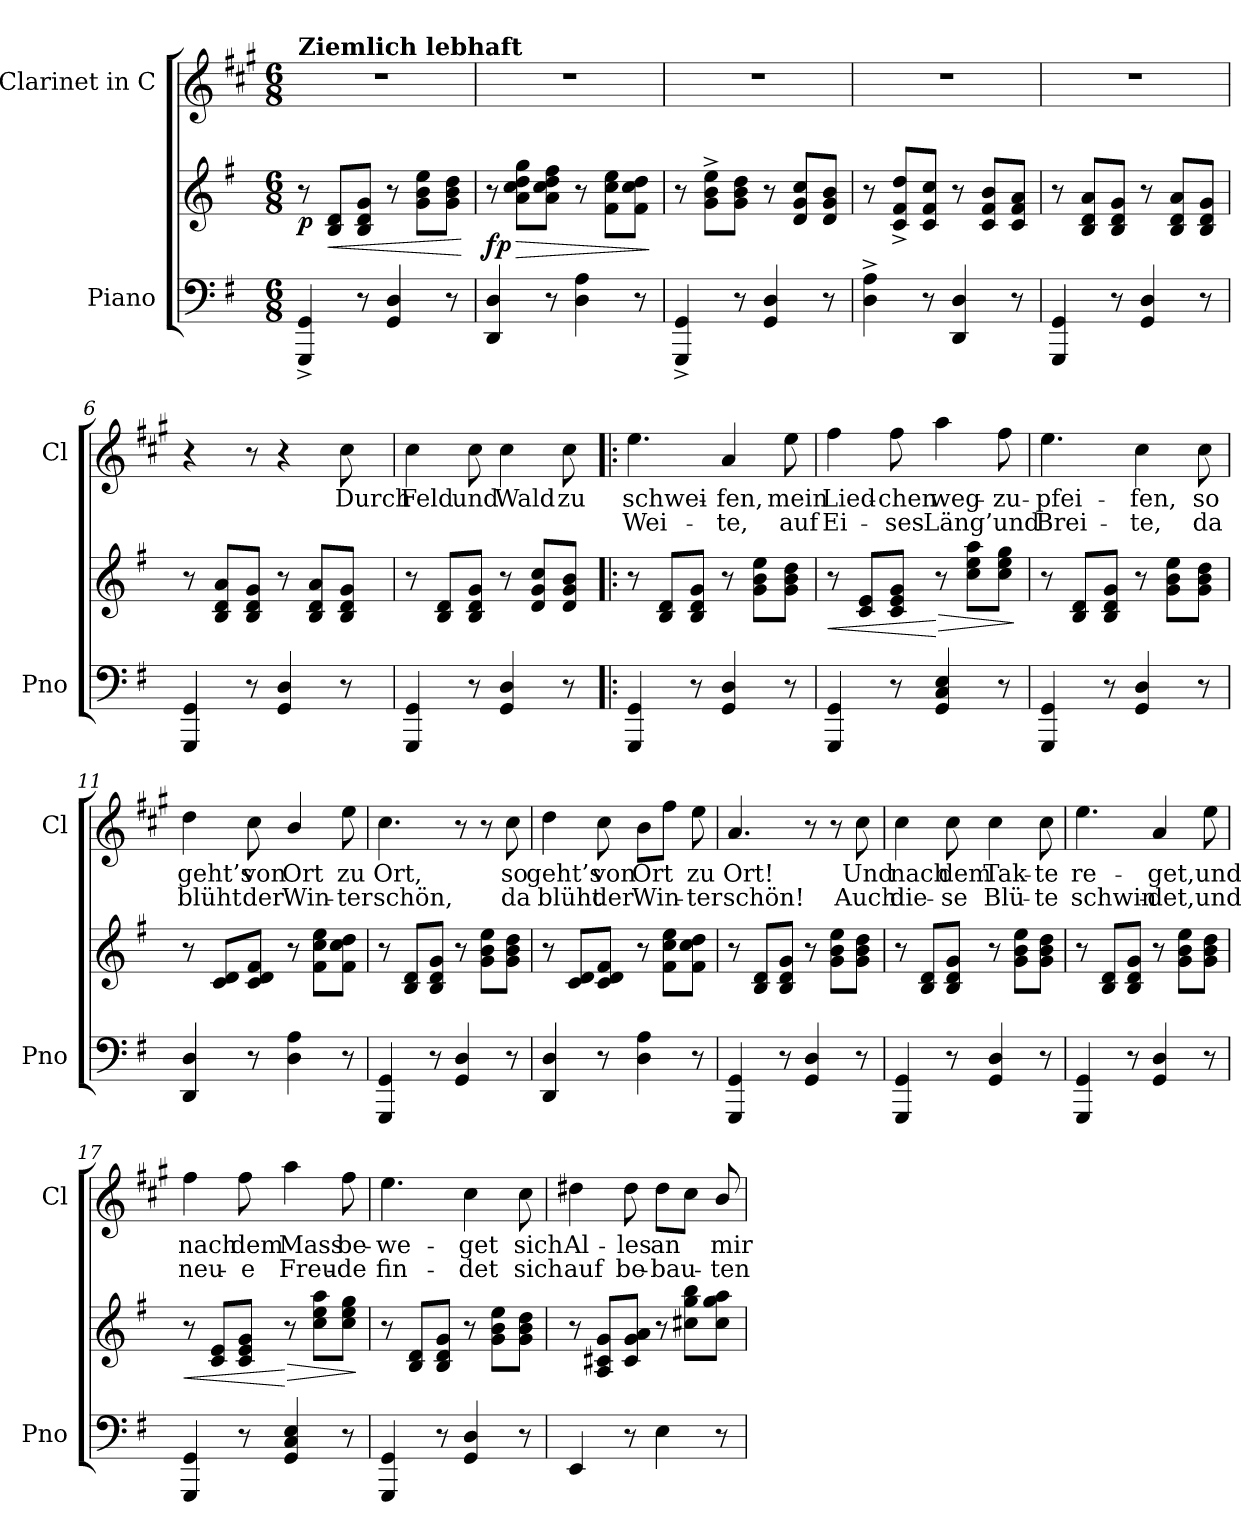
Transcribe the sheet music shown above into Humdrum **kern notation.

**kern	**kern	**dynam	**kern	**text	**text
*part2	*part2	*part2	*part1	*part1	*part1
*staff3	*staff2	*staff2/3	*staff1	*staff1	*staff1
*I"Piano	*	*	*I"Clarinet in C	*	*
*I'Pno	*	*	*I'Cl	*	*
*clefF4	*clefG2	*	*clefG2	*	*
*	*	*	*ITrd1c2	*	*
*k[f#]	*k[f#]	*	*k[f#]	*	*
*M6/8	*M6/8	*	*M6/8	*	*
=1	=1	=1	=1	=1	=1
!	!	!	!LO:TX:a:B:t=Ziemlich lebhaft	!	!
!	!	!LO:DY:b	!	!	!
4GGG/^ 4GG/^	8r	p	2.r	.	.
!	!	!LO:HP:b	!	!	!
.	8B/ 8d/L	<	.	.	.
8r	8B/ 8d/ 8g/J	.	.	.	.
4GG/ 4D/	8r	.	.	.	.
.	8g\ 8b\ 8ee\L	.	.	.	.
8r	8g\ 8b\ 8dd\J	.	.	.	.
.	.	[	.	.	.
=2	=2	=2	=2	=2	=2
!	!	!LO:DY:b	!	!	!
4DD/ 4D/	8r	fp	2.r	.	.
!	!	!LO:HP:b	!	!	!
.	8a\ 8cc\ 8dd\ 8gg\L	>	.	.	.
8r	8a\ 8cc\ 8dd\ 8ff#\J	.	.	.	.
4D\ 4A\	8r	.	.	.	.
.	8f#\ 8cc\ 8ee\L	.	.	.	.
8r	8f#\ 8cc\ 8dd\J	.	.	.	.
.	.	]	.	.	.
=3	=3	=3	=3	=3	=3
4GGG/^ 4GG/^	8r	.	2.r	.	.
.	8g\^ 8b\^ 8ee\^L	.	.	.	.
8r	8g\ 8b\ 8dd\J	.	.	.	.
4GG/ 4D/	8r	.	.	.	.
.	8d/ 8g/ 8cc/L	.	.	.	.
8r	8d/ 8g/ 8b/J	.	.	.	.
=4	=4	=4	=4	=4	=4
4D\^< 4A\^<	8r	.	2.r	.	.
.	8c/^ 8f#/^ 8dd/^L	.	.	.	.
8r	8c/ 8f#/ 8cc/J	.	.	.	.
4DD/ 4D/	8r	.	.	.	.
.	8c/ 8f#/ 8b/L	.	.	.	.
8r	8c/ 8f#/ 8a/J	.	.	.	.
=5	=5	=5	=5	=5	=5
4GGG/ 4GG/	8r	.	2.r	.	.
.	8B/ 8d/ 8a/L	.	.	.	.
8r	8B/ 8d/ 8g/J	.	.	.	.
4GG/ 4D/	8r	.	.	.	.
.	8B/ 8d/ 8a/L	.	.	.	.
8r	8B/ 8d/ 8g/J	.	.	.	.
!!LO:LB:g=z
=6	=6	=6	=6	=6	=6
4GGG/ 4GG/	8r	.	4r	.	.
.	8B/ 8d/ 8a/L	.	.	.	.
8r	8B/ 8d/ 8g/J	.	8r	.	.
4GG/ 4D/	8r	.	4r	.	.
.	8B/ 8d/ 8a/L	.	.	.	.
!	!	!	!	!LO:LY:b	!
8r	8B/ 8d/ 8g/J	.	8b\	Durch	.
=7	=7	=7	=7	=7	=7
!	!	!	!	!LO:LY:b	!
4GGG/ 4GG/	8r	.	4b\	Feld	.
.	8B/ 8d/L	.	.	.	.
!	!	!	!	!LO:LY:b	!
8r	8B/ 8d/ 8g/J	.	8b\	und	.
!	!	!	!	!LO:LY:b	!
4GG/ 4D/	8r	.	4b\	Wald	.
.	8d/ 8g/ 8cc/L	.	.	.	.
!	!	!	!	!LO:LY:b	!
8r	8d/ 8g/ 8b/J	.	8b\	zu	.
=8!|:	=8!|:	=8!|:	=8!|:	=8!|:	=8!|:
!	!	!	!	!LO:LY:b	!LO:LY:b
4GGG/ 4GG/	8r	.	4.dd\	schwei-	Wei-
.	8B/ 8d/L	.	.	.	.
8r	8B/ 8d/ 8g/J	.	.	.	.
!	!	!	!	!LO:LY:b	!LO:LY:b
4GG/ 4D/	8r	.	4g/	-fen,	-te,
.	8g\ 8b\ 8ee\L	.	.	.	.
!	!	!	!	!LO:LY:b	!LO:LY:b
8r	8g\ 8b\ 8dd\J	.	8dd\	mein	auf
=9	=9	=9	=9	=9	=9
!	!	!LO:HP:b	!	!LO:LY:b	!LO:LY:b
4GGG/ 4GG/	8r	<	4ee\	Lied-	Ei-
.	8c/ 8e/L	.	.	.	.
!	!	!	!	!LO:LY:b	!LO:LY:b
8r	8c/ 8e/ 8g/J	.	8ee\	-chen	-ses
!	!	!LO:HP:n=1:b	!	!LO:LY:b	!LO:LY:b
4GG/ 4C/ 4E/	8r	[ >	4gg\	weg-	Läng’
.	8cc\ 8ee\ 8aa\L	.	.	.	.
!	!	!	!	!LO:LY:b	!LO:LY:b
8r	8cc\ 8ee\ 8gg\J	.	8ee\	-zu-	und
.	.	]	.	.	.
=10	=10	=10	=10	=10	=10
!	!	!	!	!LO:LY:b	!LO:LY:b
4GGG/ 4GG/	8r	.	4.dd\	-pfei-	Brei-
.	8B/ 8d/L	.	.	.	.
8r	8B/ 8d/ 8g/J	.	.	.	.
!	!	!	!	!LO:LY:b	!LO:LY:b
4GG/ 4D/	8r	.	4b\	-fen,	-te,
.	8g\ 8b\ 8ee\L	.	.	.	.
!	!	!	!	!LO:LY:b	!LO:LY:b
8r	8g\ 8b\ 8dd\J	.	8b\	so	da
=11	=11	=11	=11	=11	=11
!	!	!	!	!LO:LY:b	!LO:LY:b
4DD/ 4D/	8r	.	4cc\	geht’s	blüht
.	8c/ 8d/L	.	.	.	.
!	!	!	!	!LO:LY:b	!LO:LY:b
8r	8c/ 8d/ 8f#/J	.	8b\	von	der
!	!	!	!	!LO:LY:b	!LO:LY:b
4D\ 4A\	8r	.	4a/	Ort	Win-
.	8f#\ 8cc\ 8ee\L	.	.	.	.
!	!	!	!	!LO:LY:b	!LO:LY:b
8r	8f#\ 8cc\ 8dd\J	.	8dd\	zu	-ter
!!LO:LB:g=z
=12	=12	=12	=12	=12	=12
!	!	!	!	!LO:LY:b	!LO:LY:b
4GGG/ 4GG/	8r	.	4.b\	Ort,	schön,
.	8B/ 8d/L	.	.	.	.
8r	8B/ 8d/ 8g/J	.	.	.	.
4GG/ 4D/	8r	.	8r	.	.
.	8g\ 8b\ 8ee\L	.	8r	.	.
!	!	!	!	!LO:LY:b	!LO:LY:b
8r	8g\ 8b\ 8dd\J	.	8b\	so	da
=13	=13	=13	=13	=13	=13
!	!	!	!	!LO:LY:b	!LO:LY:b
4DD/ 4D/	8r	.	4cc\	geht’s	blüht
.	8c/ 8d/L	.	.	.	.
!	!	!	!	!LO:LY:b	!LO:LY:b
8r	8c/ 8d/ 8f#/J	.	8b\	von	der
!	!	!	!	!LO:LY:b	!LO:LY:b
4D\ 4A\	8r	.	8a\L	Ort	Win-
.	8f#\ 8cc\ 8ee\L	.	8ee\J	.	.
!	!	!	!	!LO:LY:b	!LO:LY:b
8r	8f#\ 8cc\ 8dd\J	.	8dd\	zu	-ter
=14	=14	=14	=14	=14	=14
!	!	!	!	!LO:LY:b	!LO:LY:b
4GGG/ 4GG/	8r	.	4.g/	Ort!	schön!
.	8B/ 8d/L	.	.	.	.
8r	8B/ 8d/ 8g/J	.	.	.	.
4GG/ 4D/	8r	.	8r	.	.
.	8g\ 8b\ 8ee\L	.	8r	.	.
!	!	!	!	!LO:LY:b	!LO:LY:b
8r	8g\ 8b\ 8dd\J	.	8b\	Und	Auch
=15	=15	=15	=15	=15	=15
!	!	!	!	!LO:LY:b	!LO:LY:b
4GGG/ 4GG/	8r	.	4b\	nach	die-
.	8B/ 8d/L	.	.	.	.
!	!	!	!	!LO:LY:b	!LO:LY:b
8r	8B/ 8d/ 8g/J	.	8b\	dem	-se
!	!	!	!	!LO:LY:b	!LO:LY:b
4GG/ 4D/	8r	.	4b\	Tak-	Blü-
.	8g\ 8b\ 8ee\L	.	.	.	.
!	!	!	!	!LO:LY:b	!LO:LY:b
8r	8g\ 8b\ 8dd\J	.	8b\	-te	-te
=16	=16	=16	=16	=16	=16
!	!	!	!	!LO:LY:b	!LO:LY:b
4GGG/ 4GG/	8r	.	4.dd\	re-	schwin-
.	8B/ 8d/L	.	.	.	.
8r	8B/ 8d/ 8g/J	.	.	.	.
!	!	!	!	!LO:LY:b	!LO:LY:b
4GG/ 4D/	8r	.	4g/	-get,	-det,
.	8g\ 8b\ 8ee\L	.	.	.	.
!	!	!	!	!LO:LY:b	!LO:LY:b
8r	8g\ 8b\ 8dd\J	.	8dd\	und	und
=17	=17	=17	=17	=17	=17
!	!	!LO:HP:b	!	!LO:LY:b	!LO:LY:b
4GGG/ 4GG/	8r	<	4ee\	nach	neu-
.	8c/ 8e/L	.	.	.	.
!	!	!	!	!LO:LY:b	!LO:LY:b
8r	8c/ 8e/ 8g/J	.	8ee\	dem	-e
!	!	!LO:HP:n=1:b	!	!LO:LY:b	!LO:LY:b
4GG/ 4C/ 4E/	8r	[ >	4gg\	Mass	Freu-
.	8cc\ 8ee\ 8aa\L	.	.	.	.
!	!	!	!	!LO:LY:b	!LO:LY:b
8r	8cc\ 8ee\ 8gg\J	.	8ee\	be-	-de
.	.	]	.	.	.
!!LO:LB:g=z
=18	=18	=18	=18	=18	=18
!	!	!	!	!LO:LY:b	!LO:LY:b
4GGG/ 4GG/	8r	.	4.dd\	-we-	fin-
.	8B/ 8d/L	.	.	.	.
8r	8B/ 8d/ 8g/J	.	.	.	.
!	!	!	!	!LO:LY:b	!LO:LY:b
4GG/ 4D/	8r	.	4b\	-get	-det
.	8g\ 8b\ 8ee\L	.	.	.	.
!	!	!	!	!LO:LY:b	!LO:LY:b
8r	8g\ 8b\ 8dd\J	.	8b\	sich	sich
=19	=19	=19	=19	=19	=19
!	!	!	!	!LO:LY:b	!LO:LY:b
4EE/	8r	.	4cc#X\	Al-	auf
.	8A/ 8c#X/ 8g/L	.	.	.	.
!	!	!	!	!LO:LY:b	!LO:LY:b
8r	8c#/ 8g/ 8a/J	.	8cc#\	-les	be-
!	!	!	!	!LO:LY:b	!LO:LY:b
4E\	8r	.	8cc#\L	an	-bau-
.	8cc#X\ 8gg\ 8bb\L	.	8b\J	.	.
!	!	!	!	!LO:LY:b	!LO:LY:b
8r	8cc#\ 8gg\ 8aa\J	.	8a/	mir	-ten
=	=	=	=	=	=
*-	*-	*-	*-	*-	*-
